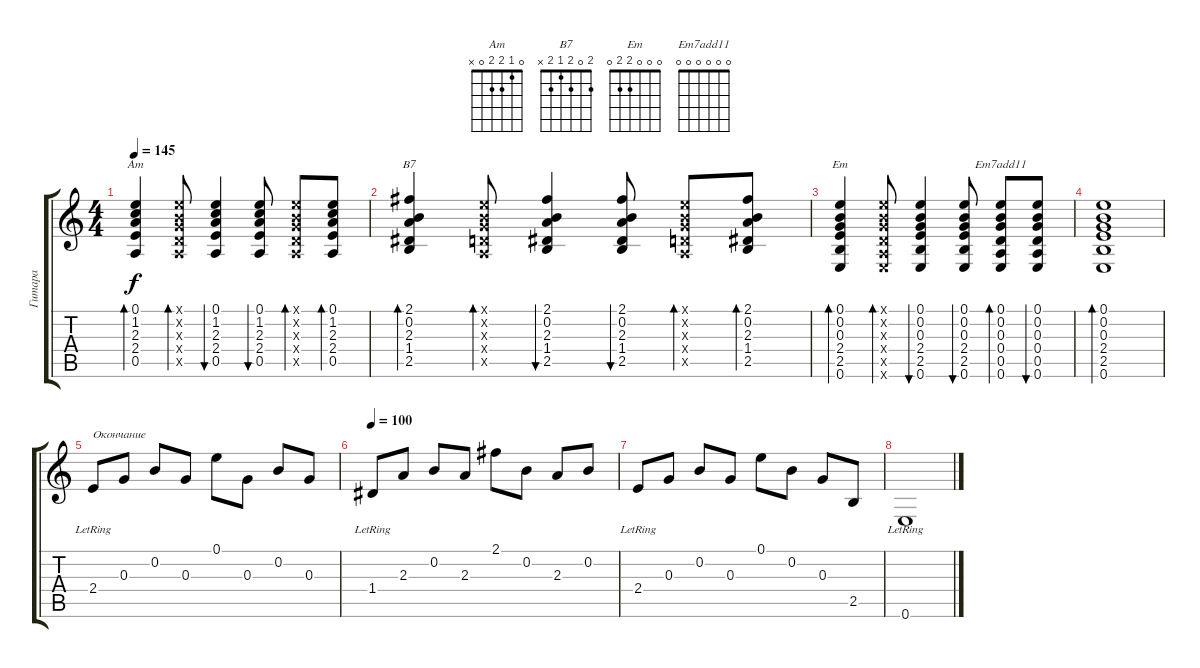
\track ("Гитара" "Гитара") {instrument acousticguitarsteel}
\staff {score tabs}
\tuning (E4 B3 G3 D3 A2 E2) {hide}
\chord ("Am" 0 1 2 2 0 x)
\chord ("B7" 2 0 2 1 2 x)
\chord ("Em" 0 0 0 2 2 0)
\chord ("Em7add11" 0 0 0 0 0 0)
\ts (4 4)
\tempo 145
\clef g2
\ks c
(0.1 1.2 2.3 2.4 0.5).4{bd 60 ch "Am" dy f} (0.1{x} 0.2{x} 0.3{x} 0.4{x} 0.5{x}).8{bd 60} (0.1 1.2 2.3 2.4 0.5).4{bu 60} (0.1 1.2 2.3 2.4 0.5).8{bu 60} (0.1{x} 0.2{x} 0.3{x} 0.4{x} 0.5{x}).8{bd 60} (0.1 1.2 2.3 2.4 0.5).8{bd 60} |
(2.1 0.2 2.3 1.4 2.5).4{bd 60 ch "B7"} (0.1{x} 0.2{x} 0.3{x} 0.4{x} 0.5{x}).8{bd 60} (2.1 0.2 2.3 1.4 2.5).4{bu 60} (2.1 0.2 2.3 1.4 2.5).8{bu 60} (0.1{x} 0.2{x} 0.3{x} 0.4{x} 0.5{x}).8{bd 60} (2.1 0.2 2.3 1.4 2.5).8{bd 60} |
(0.1 0.2 0.3 2.4 2.5 0.6).4{bd 60 ch "Em"} (0.1{x} 0.2{x} 0.3{x} 0.4{x} 0.5{x} 0.6{x}).8{bd 60} (0.1 0.2 0.3 2.4 2.5 0.6).4{bu 60} (0.1 0.2 0.3 2.4 2.5 0.6).8{bu 60} (0.1 0.2 0.3 0.4 0.5 0.6).8{bd 60 ch "Em7add11"} (0.1 0.2 0.3 0.4 0.5 0.6).8{bu 60} |
(0.1 0.2 0.3 2.4 2.5 0.6).1{bd 60} |
2.4{lr}.8{txt "Окончание"} 0.3.8 0.2.8 0.3.8 0.1.8 0.3.8 0.2.8 0.3.8 |
\tempo 100
1.4{lr}.8 2.3.8 0.2.8 2.3.8 2.1.8 0.2.8 2.3.8 0.2.8 |
2.4{lr}.8 0.3.8 0.2.8 0.3.8 0.1.8 0.2.8 0.3.8 2.5.8 |
0.6{lr}.1
